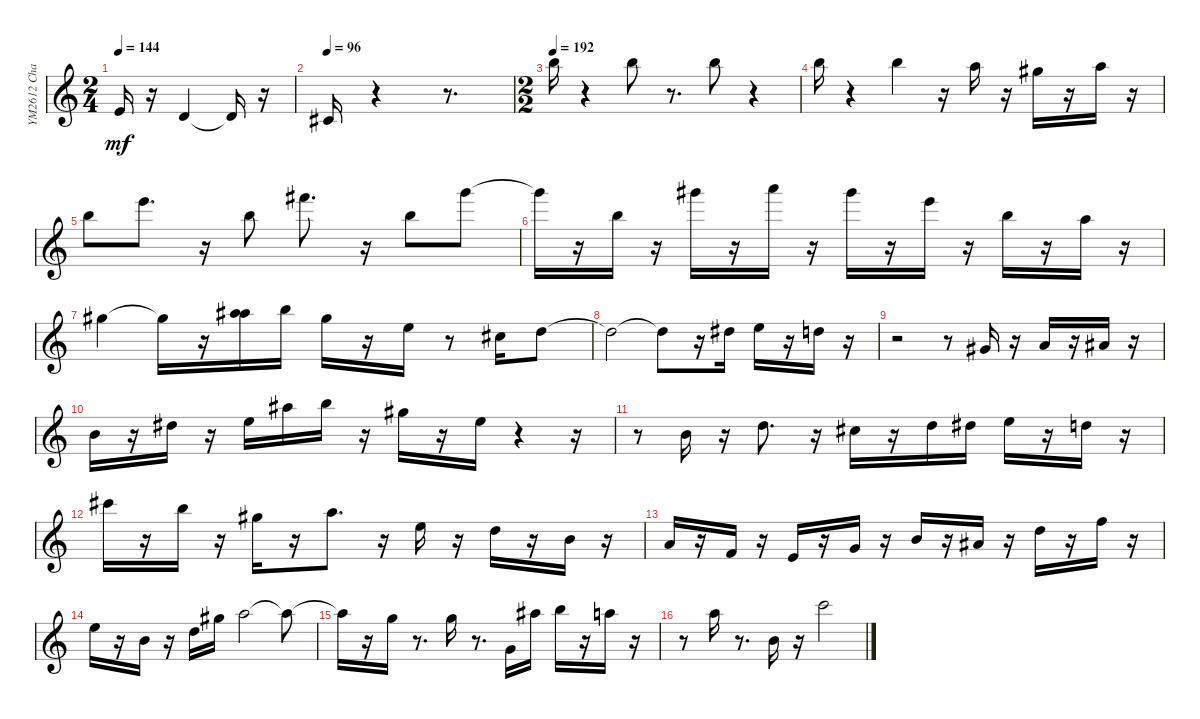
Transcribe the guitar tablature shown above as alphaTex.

\track ("YM2612 Channel 1" "YM2612 Cha") {instrument acousticgrandpiano}
\staff {score}
\tuning (E4 B3 G3 D3 A2 E2 B1) {hide}
\ts (2 4)
\tempo 144
\clef g2
\ks c
0.1.16{dy mf} r.16 3.2.4 3.2{t}.16 r.16 |
\tempo 96
2.2.16 r.4 r.8{d} |
\ts (2 2)
\tempo 192
19.1.16 r.4 19.1.8 r.8{d} 19.1.8 r.4 |
19.1.16 r.4 19.1.4 r.16 17.1.16 r.16 16.1.16 r.16 17.1.16 r.16 |
19.1.8 24.1.8{d} r.16 19.1.8 26.1.8{d} r.16 19.1.8 27.1.8 |
27.1{t}.16 r.16 19.1.16 r.16 28.1.16 r.16 29.1.16 r.16 28.1.16 r.16 24.1.16 r.16 19.1.16 r.16 17.1.16 r.16 |
16.1.4 16.1{t}.16 r.16 (17.1 23.2).16 19.1.16 16.1.16 r.16 12.1.16 r.8 9.1.16 10.1.8 |
10.1{t}.2 10.1{t}.8 r.16 11.1.16 12.1.16 r.16 10.1.16 r.16 |
r.2 r.8 4.1.16 r.16 5.1.16 r.16 6.1.16 r.16 |
7.1.16 r.16 11.1.16 r.16 12.1.16 18.1.16 19.1.16 r.16 16.1.16 r.16 12.1.16 r.4 r.16 |
r.8 7.1.16 r.16 10.1.8{d} r.16 9.1.16 r.16 10.1.16 11.1.16 12.1.16 r.16 10.1.16 r.16 |
21.1.16 r.16 19.1.16 r.16 16.1.16 r.16 17.1.8{d} r.16 12.1.16 r.16 10.1.16 r.16 7.1.16 r.16 |
5.1.16 r.16 1.1.16 r.16 0.1.16 r.16 3.1.16 r.16 7.1.16 r.16 6.1.16 r.16 10.1.16 r.16 13.1.16 r.16 |
12.1.16 r.16 7.1.16 r.16 10.1.16 16.1.16 17.1.2 17.1{t}.8 |
17.1{t}.16 r.16 15.1.16 r.8{d} 15.1.16 r.8{d} 3.1.16 18.1.16 19.1.16 r.16 17.1.16 r.16 |
r.8 17.1.16 r.8{d} 7.1.16 r.16 20.1.2
